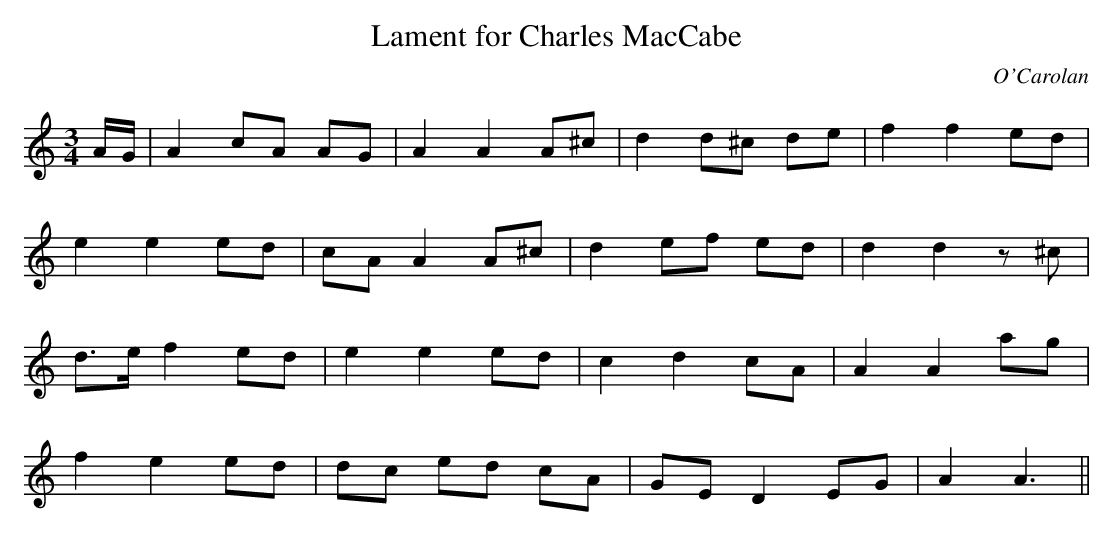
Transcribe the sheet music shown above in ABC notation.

X:1
T:Lament for Charles MacCabe
M:3/4
L:1/8
C:O'Carolan
K:Amin
A/G/|A2 cA AG|A2A2 A^c|d2 d^c de|f2 f2 ed|
e2e2 ed|cA A2 A^c|d2 ef ed|d2d2 z^c|
d>e f2 ed|e2e2 ed|c2d2 cA|A2A2 ag|
f2 e2 ed|dc ed cA|GE D2 EG|A2 A3||
